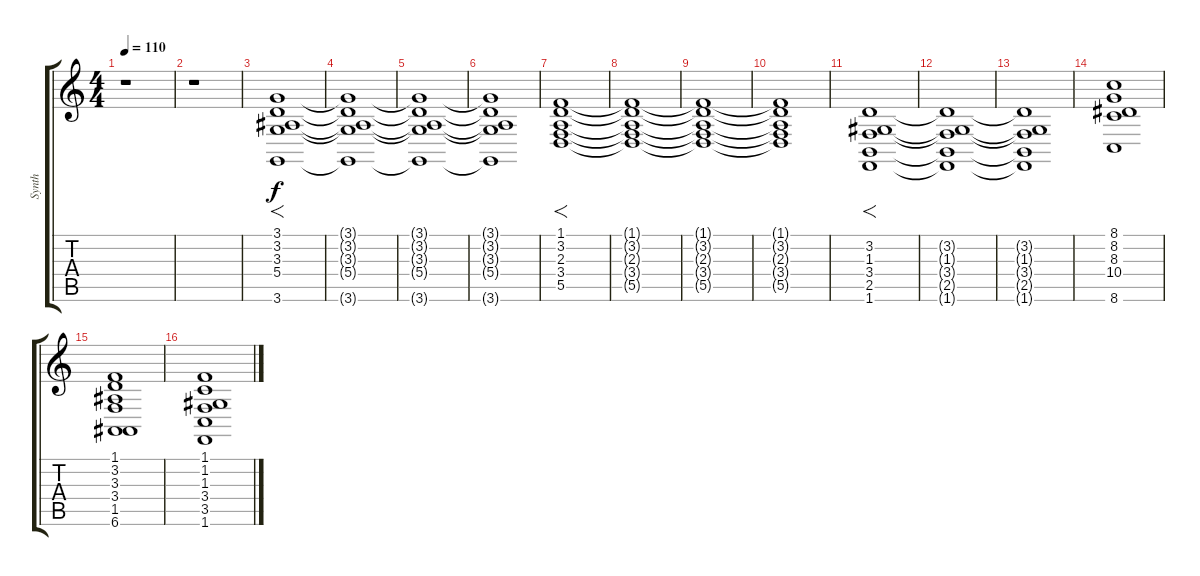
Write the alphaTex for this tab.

\track ("Synth" "Synth") {instrument pad2warm}
\staff {score tabs}
\tuning (E4 B3 G3 D3 A2 E2) {hide}
\ts (4 4)
\tempo 110
\clef g2
\ks c
r.1{dy f instrument pad2warm} |
r.1 |
(3.1 3.2 3.3 5.4 3.6).1{f} |
(3.1{t} 3.2{t} 3.3{t} 5.4{t} 3.6{t}).1 |
(3.1{t} 3.2{t} 3.3{t} 5.4{t} 3.6{t}).1 |
(3.1{t} 3.2{t} 3.3{t} 5.4{t} 3.6{t}).1 |
(1.1 3.2 2.3 3.4 5.5).1{f} |
(1.1{t} 3.2{t} 2.3{t} 3.4{t} 5.5{t}).1 |
(1.1{t} 3.2{t} 2.3{t} 3.4{t} 5.5{t}).1 |
(1.1{t} 3.2{t} 2.3{t} 3.4{t} 5.5{t}).1 |
(3.2 1.3 3.4 2.5 1.6).1{f} |
(3.2{t} 1.3{t} 3.4{t} 2.5{t} 1.6{t}).1 |
(3.2{t} 1.3{t} 3.4{t} 2.5{t} 1.6{t}).1 |
(8.1 8.2 8.3 10.4 8.6).1 |
(1.1 3.2 3.3 3.4 1.5 6.6).1 |
(1.1 1.2 1.3 3.4 3.5 1.6).1
